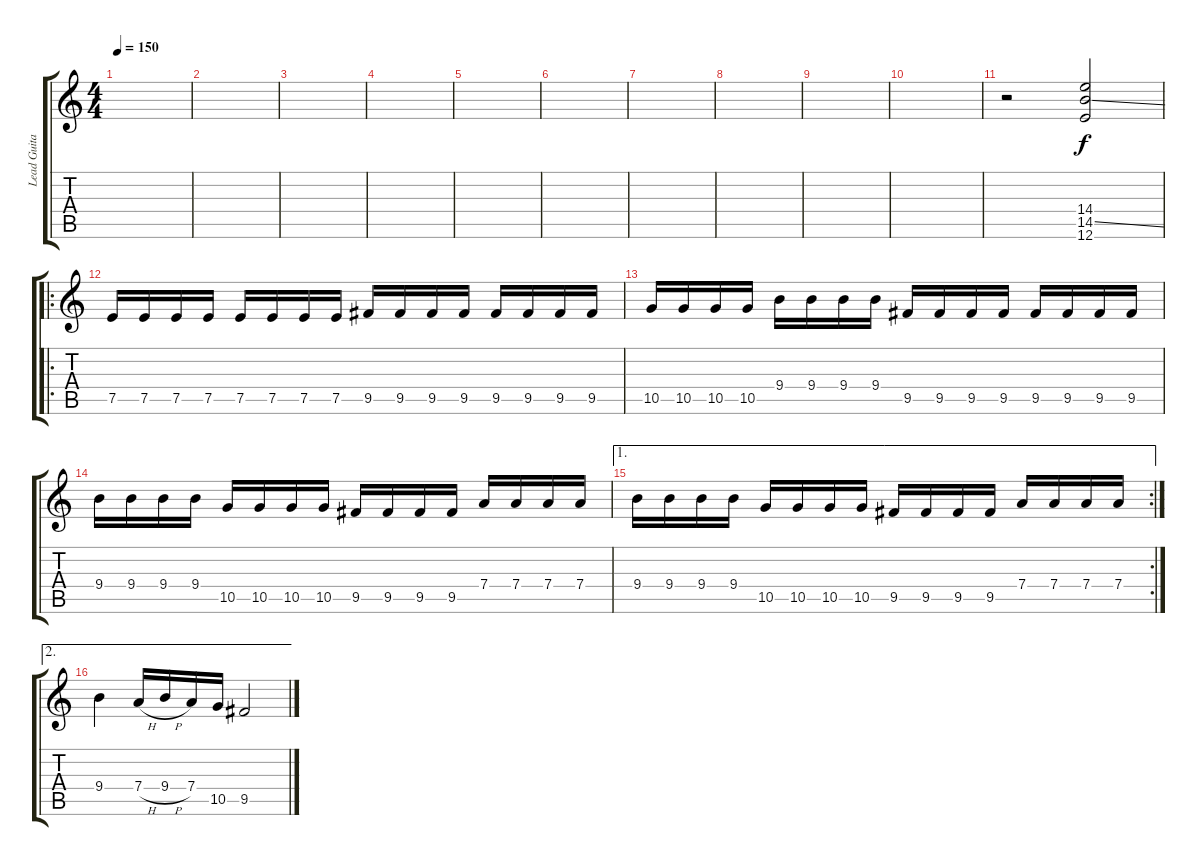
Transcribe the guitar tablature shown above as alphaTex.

\track ("Lead Guitar" "Lead Guita") {instrument distortionguitar}
\staff {score tabs}
\tuning (E4 B3 G3 D3 A2 E2) {hide}
\ts (4 4)
\tempo 150
\clef g2
\ks c
|
|
|
|
|
|
|
|
|
|
r.2 (14.4 14.5{ss} 12.6).2 |
\ro
7.5.16 7.5.16 7.5.16 7.5.16 7.5.16 7.5.16 7.5.16 7.5.16 9.5.16 9.5.16 9.5.16 9.5.16 9.5.16 9.5.16 9.5.16 9.5.16 |
10.5.16 10.5.16 10.5.16 10.5.16 9.4.16 9.4.16 9.4.16 9.4.16 9.5.16 9.5.16 9.5.16 9.5.16 9.5.16 9.5.16 9.5.16 9.5.16 |
9.4.16 9.4.16 9.4.16 9.4.16 10.5.16 10.5.16 10.5.16 10.5.16 9.5.16 9.5.16 9.5.16 9.5.16 7.4.16 7.4.16 7.4.16 7.4.16 |
\ae 1
\rc 2
9.4.16 9.4.16 9.4.16 9.4.16 10.5.16 10.5.16 10.5.16 10.5.16 9.5.16 9.5.16 9.5.16 9.5.16 7.4.16 7.4.16 7.4.16 7.4.16 |
\ae 2
9.4.4 7.4{h}.16 9.4{h}.16 7.4.16 10.5.16 9.5.2
